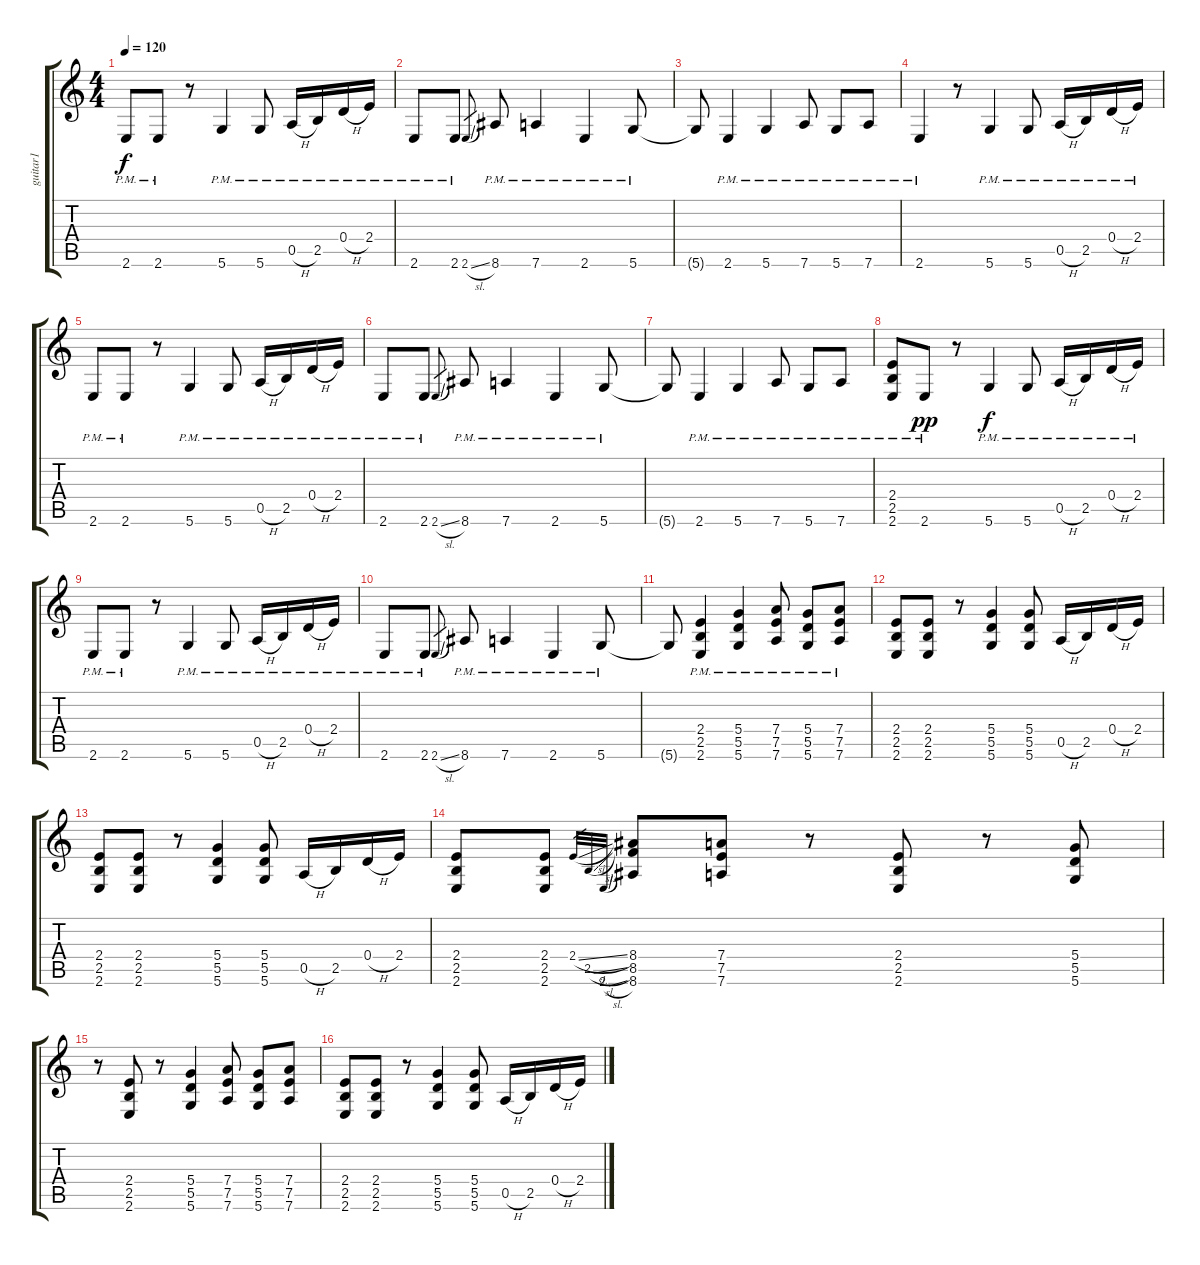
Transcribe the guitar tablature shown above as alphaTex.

\track ("guitar1" "guitar1") {instrument overdrivenguitar}
\staff {score tabs}
\tuning (E4 B3 G3 D3 A2 D2) {hide}
\ts (4 4)
\tempo 120
\clef g2
\ks c
2.6{pm}.8{dy f} 2.6{pm}.8 r.8 5.6{pm}.4 5.6{pm}.8 0.5{h pm}.16 2.5{pm}.16 0.4{h pm}.16 2.4{pm}.16 |
2.6{pm}.8 2.6{pm}.8 2.6{sl}.8{gr} 8.6{pm}.8 7.6{pm}.4 2.6{pm}.4 5.6{pm}.8 |
5.6{t}.8 2.6{pm}.4 5.6{pm}.4 7.6{pm}.8 5.6{pm}.8 7.6{pm}.8 |
2.6{pm}.4 r.8 5.6{pm}.4 5.6{pm}.8 0.5{h pm}.16 2.5{pm}.16 0.4{h pm}.16 2.4{pm}.16 |
2.6{pm}.8 2.6{pm}.8 r.8 5.6{pm}.4 5.6{pm}.8 0.5{h pm}.16 2.5{pm}.16 0.4{h pm}.16 2.4{pm}.16 |
2.6{pm}.8 2.6{pm}.8 2.6{sl}.8{gr} 8.6{pm}.8 7.6{pm}.4 2.6{pm}.4 5.6{pm}.8 |
5.6{t}.8 2.6{pm}.4 5.6{pm}.4 7.6{pm}.8 5.6{pm}.8 7.6{pm}.8 |
(2.4{pm} 2.5{pm} 2.6{pm}).8 2.6{pm}.8{dy pp} r.8 5.6{pm}.4{dy f} 5.6{pm}.8 0.5{h pm}.16 2.5{pm}.16 0.4{h pm}.16 2.4{pm}.16 |
2.6{pm}.8 2.6{pm}.8 r.8 5.6{pm}.4 5.6{pm}.8 0.5{h pm}.16 2.5{pm}.16 0.4{h pm}.16 2.4{pm}.16 |
2.6{pm}.8 2.6{pm}.8 2.6{sl}.8{gr} 8.6{pm}.8 7.6{pm}.4 2.6{pm}.4 5.6{pm}.8 |
5.6{t}.8 (2.4{pm} 2.5{pm} 2.6{pm}).4 (5.4{pm} 5.5{pm} 5.6{pm}).4 (7.4{pm} 7.5{pm} 7.6{pm}).8 (5.4{pm} 5.5{pm} 5.6{pm}).8 (7.4{pm} 7.5{pm} 7.6{pm}).8 |
(2.4 2.5 2.6).8 (2.4 2.5 2.6).8 r.8 (5.4 5.5 5.6).4 (5.4 5.5 5.6).8 0.5{h}.16 2.5.16 0.4{h}.16 2.4.16 |
(2.4 2.5 2.6).8 (2.4 2.5 2.6).8 r.8 (5.4 5.5 5.6).4 (5.4 5.5 5.6).8 0.5{h}.16 2.5.16 0.4{h}.16 2.4.16 |
(2.4 2.5 2.6).8 (2.4 2.5 2.6).8 2.4{sl}.32{gr} 2.5{sl}.32{gr} 2.6{sl}.32{gr} (8.4 8.5 8.6).8 (7.4 7.5 7.6).8 r.8 (2.4 2.5 2.6).8 r.8 (5.4 5.5 5.6).8 |
r.8 (2.4 2.5 2.6).8 r.8 (5.4 5.5 5.6).4 (7.4 7.5 7.6).8 (5.4 5.5 5.6).8 (7.4 7.5 7.6).8 |
(2.4 2.5 2.6).8 (2.4 2.5 2.6).8 r.8 (5.4 5.5 5.6).4 (5.4 5.5 5.6).8 0.5{h}.16 2.5.16 0.4{h}.16 2.4.16
